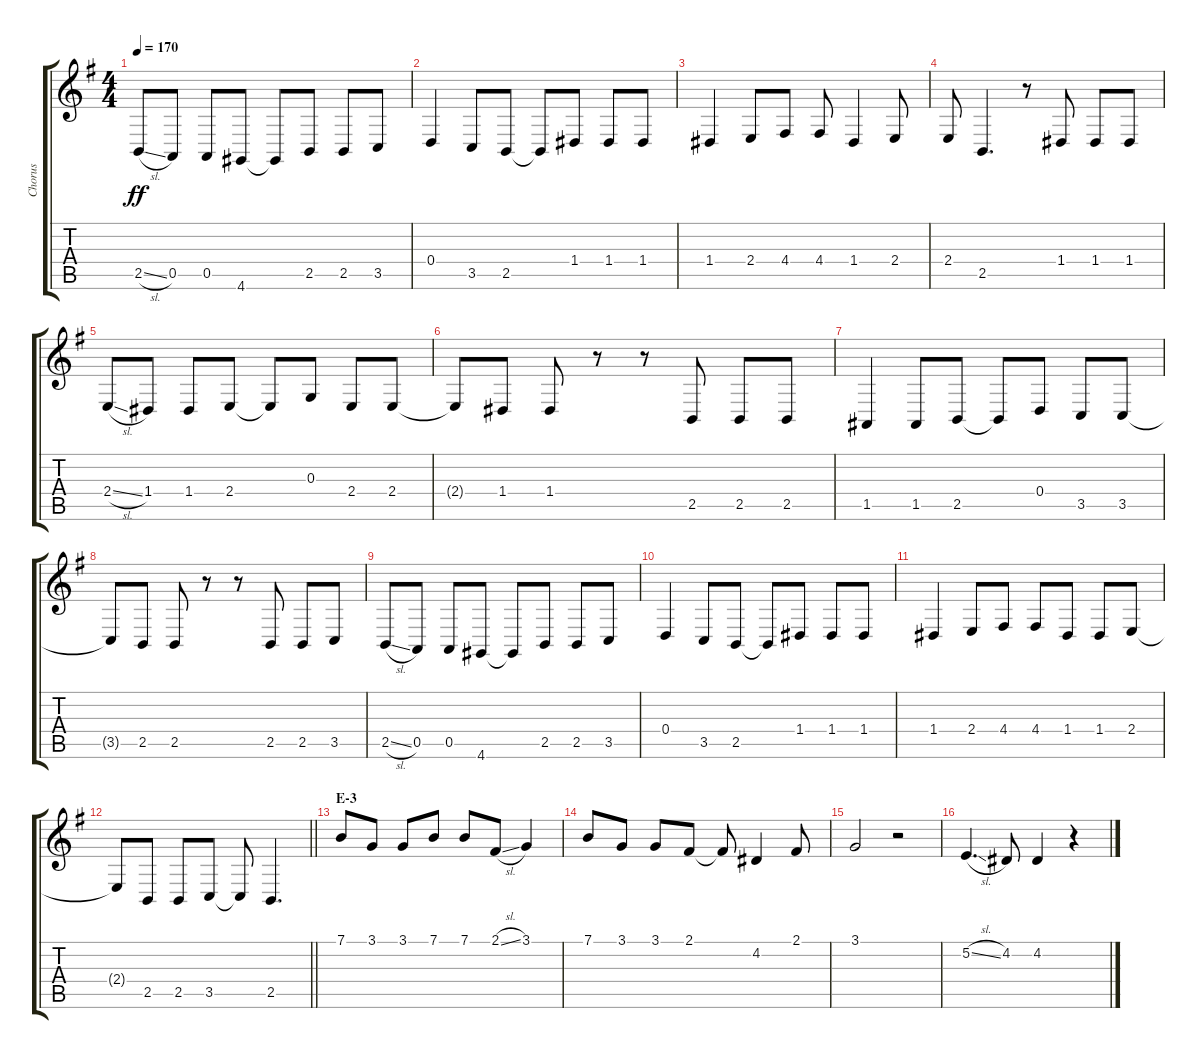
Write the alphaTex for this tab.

\track ("Chorus" "Chorus") {instrument voiceoohs}
\staff {score tabs}
\tuning (E4 B3 G3 D3 A2 E2) {hide}
\ts (4 4)
\tempo 170
\clef g2
\ks g
2.5{sl}.8{dy ff} 0.5.8 0.5.8 4.6.8 4.6{t}.8 2.5.8 2.5.8 3.5.8 |
0.4.4 3.5.8 2.5.8 2.5{t}.8 1.4.8 1.4.8 1.4.8 |
1.4.4 2.4.8 4.4.8 4.4.8 1.4.4 2.4.8 |
2.4.8 2.5.4{d} r.8 1.4.8 1.4.8 1.4.8 |
2.4{sl}.8 1.4.8 1.4.8 2.4.8 2.4{t}.8 0.3.8 2.4.8 2.4.8 |
2.4{t}.8 1.4.8 1.4.8 r.8 r.8 2.5.8 2.5.8 2.5.8 |
1.5.4 1.5.8 2.5.8 2.5{t}.8 0.4.8 3.5.8 3.5.8 |
3.5{t}.8 2.5.8 2.5.8 r.8 r.8 2.5.8 2.5.8 3.5.8 |
2.5{sl}.8 0.5.8 0.5.8 4.6.8 4.6{t}.8 2.5.8 2.5.8 3.5.8 |
0.4.4 3.5.8 2.5.8 2.5{t}.8 1.4.8 1.4.8 1.4.8 |
1.4.4 2.4.8 4.4.8 4.4.8 1.4.8 1.4.8 2.4.8 |
\barLineRight lightlight
2.4{t}.8 2.5.8 2.5.8 3.5.8 3.5{t}.8 2.5.4{d} |
\section ("" "E-3")
7.1.8 3.1.8 3.1.8 7.1.8 7.1.8 2.1{sl}.8 3.1.4 |
7.1.8 3.1.8 3.1.8 2.1.8 2.1{t}.8 4.2.4 2.1.8 |
3.1.2 r.2 |
5.2{sl}.4{d} 4.2.8 4.2.4 r.4
